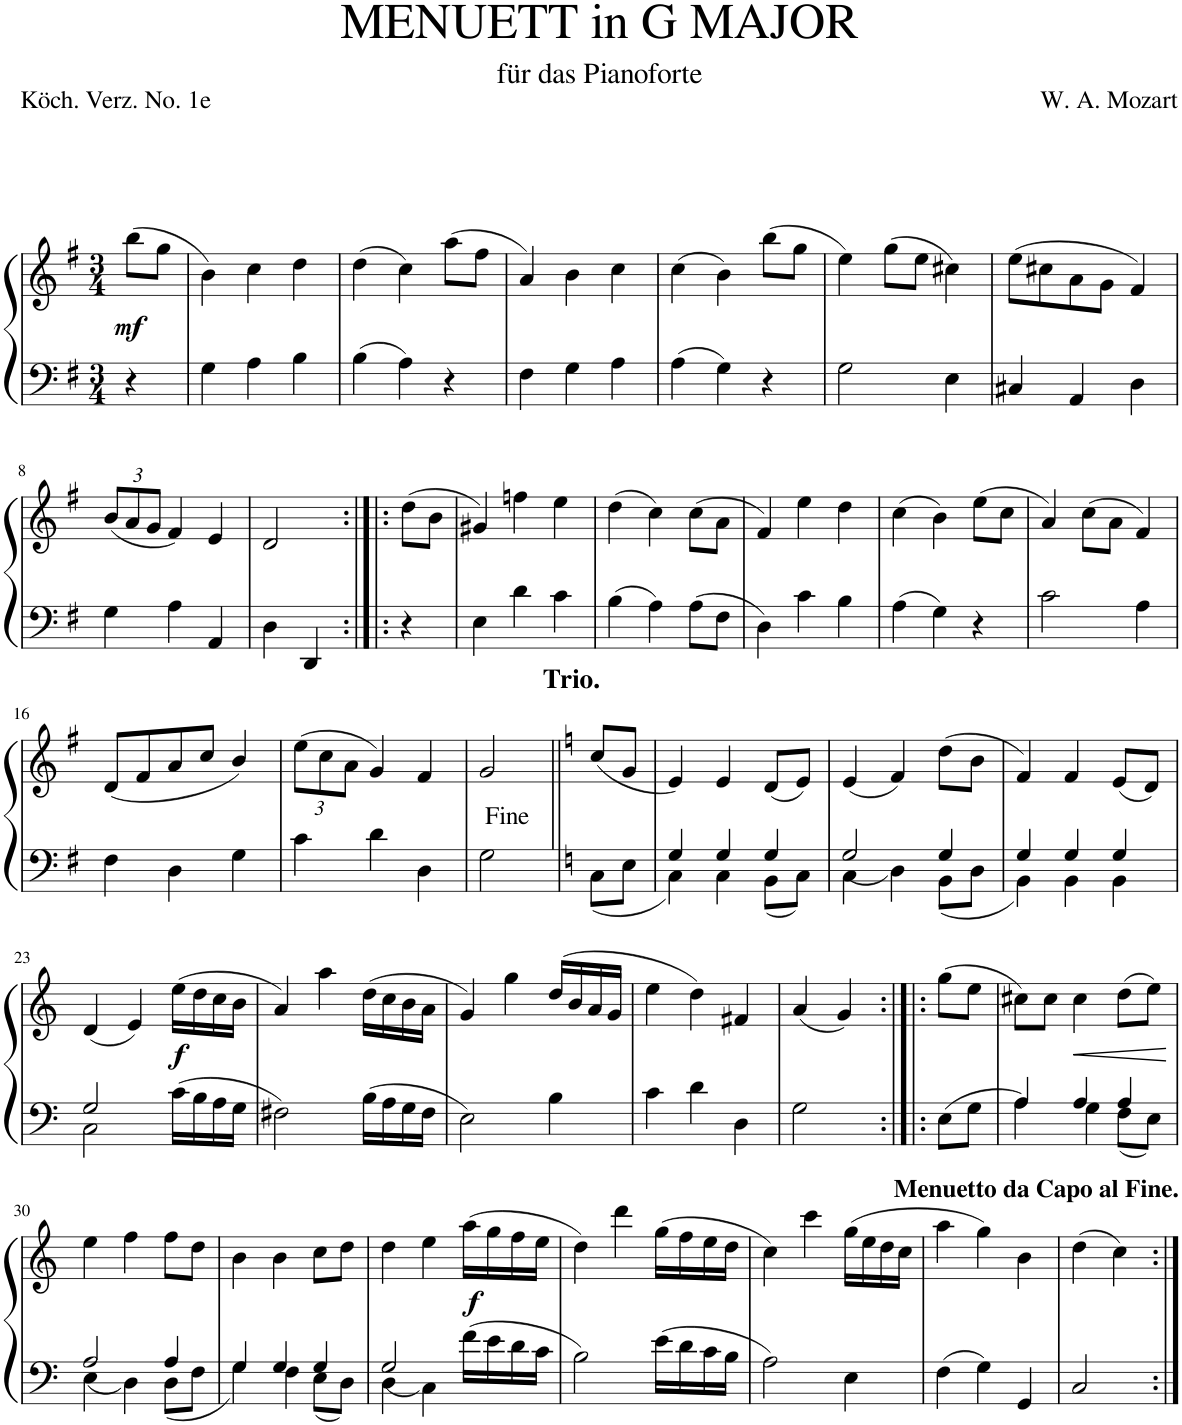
**kern	**kern	**dynam
*part1	*part1	*part1
*staff2	*staff1	*staff1/2
*I"Piano	*	*
*I'Pno.	*	*
*clefF4	*clefG2	*
*k[f#]	*k[f#]	*
*M3/4	*M3/4	*
=1	=1	=1
!	!	!LO:DY:b
4r	(8bb\L	mf
.	8gg\J	.
=2	=2	=2
4G\	4b\)	.
4A\	4cc\	.
4B\	4dd\	.
=3	=3	=3
4B\	(4dd\	.
4A\	4cc\)	.
4r	(8aa\L	.
.	8ff#\J	.
=4	=4	=4
4F#\	4a/)	.
4G\	4b\	.
4A\	4cc\	.
=5	=5	=5
4A\	(4cc\	.
4G\	4b\)	.
4r	(8bb\L	.
.	8gg\J	.
=6	=6	=6
2G\	4ee\)	.
.	(8gg\L	.
.	8ee\J	.
4E\	4cc#X\)	.
=7	=7	=7
4C#X/	(8ee\L	.
.	8cc#X\	.
4AA/	8a\	.
.	8g\J	.
4D\	4f#/)	.
!!LO:LB:g=z
=8	=8	=8
*	*Xbrackettup	*
4G\	(12b/L	.
.	12a/	.
.	12g/J	.
4A\	4f#/)	.
4AA/	4e/	.
=9	=9	=9
*M2/4	*M2/4	*
4D\	2d/	.
4DD/	.	.
=10:|!|:	=10:|!|:	=10:|!|:
*M3/4	*M3/4	*
4r	(8dd\L	.
.	8b\J	.
=11	=11	=11
4E\	4g#X/)	.
4d\	4ffn\	.
4c\	4ee\	.
=12	=12	=12
4B\	(4dd\	.
4A\	4cc\)	.
8A\L	(8cc\L	.
8F#\J	8a\J	.
=13	=13	=13
4D\	4f#/)	.
4c\	4ee\	.
4B\	4dd\	.
=14	=14	=14
4A\	(4cc\	.
4G\	4b\)	.
4r	(8ee\L	.
.	8cc\J	.
=15	=15	=15
2c\	4a/)	.
.	(8cc\L	.
.	8a\J	.
4A\	4f#/)	.
!!LO:LB:g=z
=16	=16	=16
4F#\	(8d/L	.
.	8f#/	.
4D\	8a/	.
.	8cc/J	.
4G\	4b/)	.
=17	=17	=17
4c\	(12ee\L	.
.	12cc\	.
.	12a\J	.
4d\	4g/)	.
4D\	4f#/	.
=18	=18	=18
*M2/4	*M2/4	*
2G\	2g/	.
=19||	=19||	=19||
*k[]	*k[]	*
*M3/4	*M3/4	*
!	!LO:TX:a:B:t=Trio.	!
8C\L	(8cc/L	.
8E\J	8g/J	.
=20	=20	=20
*^	*	*
4G/	4C\	4e/)	.
4G/	4C\	4e/	.
4G/	8BB\L	(8d/L	.
.	8C\J	8e/J)	.
=21	=21	=21	=21
2G/	4C\	(4e/	.
.	4D\	4f/)	.
4G/	8BB\L	(8dd\L	.
.	8D\J	8b\J	.
=22	=22	=22	=22
4G/	4BB\	4f/)	.
4G/	4BB\	4f/	.
4G/	4BB\	(8e/L	.
.	.	8d/J)	.
!!LO:LB:g=z
=23	=23	=23	=23
2G/	2C\	(4d/	.
.	.	4e/)	.
!	!	!	!LO:DY:b
16c\LL	4ryy	(16ee\LL	f
16B\	.	16dd\	.
16A\	.	16cc\	.
16G\JJ	.	16b\JJ	.
*v	*v	*	*
=24	=24	=24
2F#X\	4a/)	.
.	4aa\	.
16B\LL	(16dd\LL	.
16A\	16cc\	.
16G\	16b\	.
16F#\JJ	16a\JJ	.
=25	=25	=25
2E\	4g/)	.
.	4gg\	.
4B\	(16dd/LL	.
.	16b/	.
.	16a/	.
.	16g/JJ	.
=26	=26	=26
4c\	4ee\	.
4d\	4dd\)	.
4D\	4f#X/	.
=27	=27	=27
*M2/4	*M2/4	*
2G\	(4a/	.
.	4g/)	.
=28:|!|:	=28:|!|:	=28:|!|:
*M3/4	*M3/4	*
8E\L	(8gg\L	.
8G\J	8ee\J	.
=29	=29	=29
*^	*	*
4A/	4A\	8cc#X\L)	.
.	.	8cc#\J	.
!	!	!	!LO:HP:b
4A/	4G\	4cc#\	<
4A/	8F\L	(8dd\L	.
.	8E\J	8ee\J)	.
*v	*v	*	*
.	.	[
!!LO:LB:g=z
=30	=30	=30
*^	*	*
2A/	4E\	4ee\	.
.	4D\	4ff\	.
4A/	8D\L	8ff\L	.
.	8F\J	8dd\J	.
=31	=31	=31	=31
4G/	4G\	4b\	.
4G/	4F\	4b\	.
4G/	8E\L	8cc\L	.
.	8D\J	8dd\J	.
=32	=32	=32	=32
2G/	4D\	4dd\	.
.	4C\	4ee\	.
!	!	!	!LO:DY:b
16f\LL	4ryy	(16aa\LL	f
16e\	.	16gg\	.
16d\	.	16ff\	.
16c\JJ	.	16ee\JJ	.
*v	*v	*	*
=33	=33	=33
2B\	4dd\)	.
.	4ddd\	.
16e\LL	(16gg\LL	.
16d\	16ff\	.
16c\	16ee\	.
16B\JJ	16dd\JJ	.
=34	=34	=34
2A\	4cc\)	.
.	4ccc\	.
4E\	(16gg\LL	.
.	16ee\	.
.	16dd\	.
.	16cc\JJ	.
=35	=35	=35
4F\	4aa\	.
4G\	4gg\)	.
4GG/	4b\	.
=36	=36	=36
2C/	(4dd\	.
.	4cc\)	.
!	!LO:TX:a:t=<b>Menuetto da Capo al Fine.</b>	!
!LO:TX:a:t=<b>Menuetto da Capo al Fine.</b>	!	!
=:|!	=:|!	=:|!
*-	*-	*-
